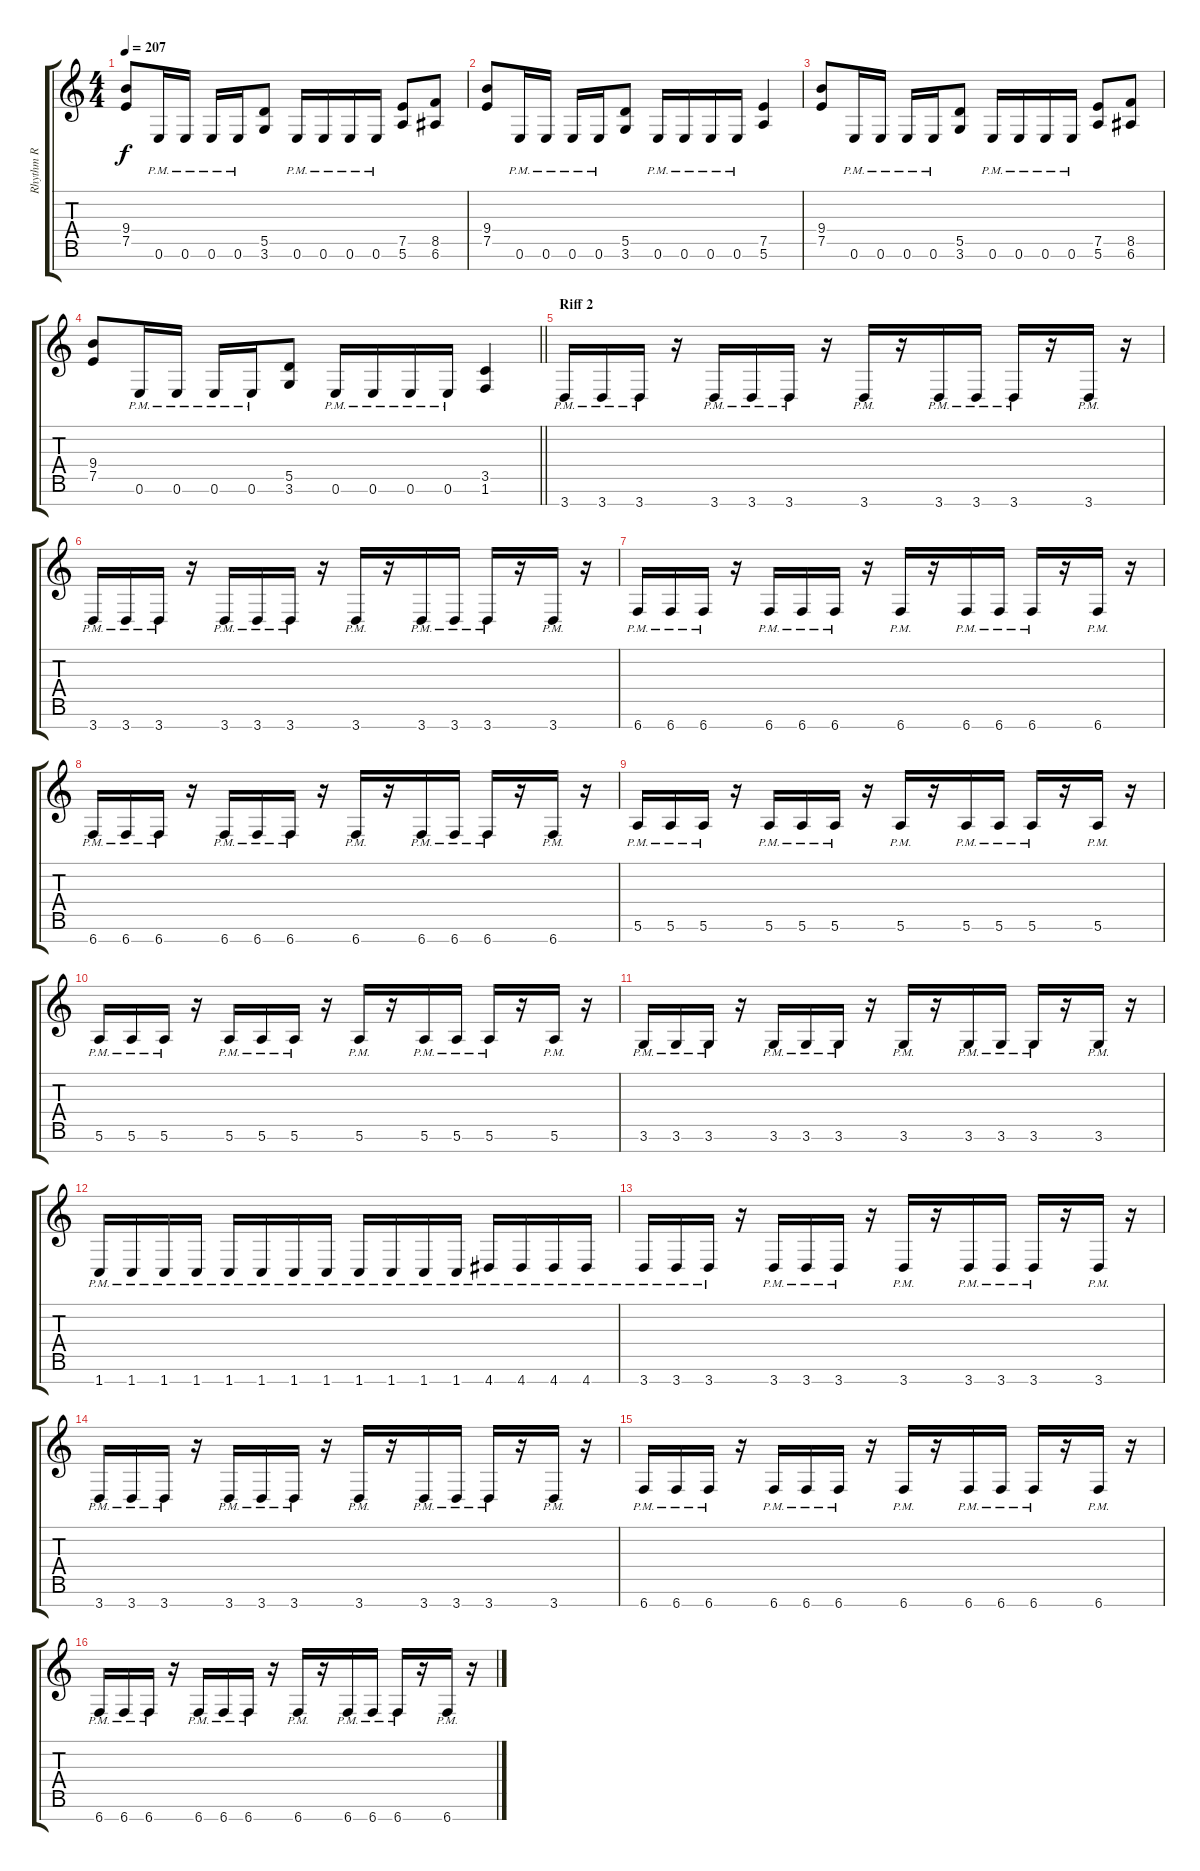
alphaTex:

\track ("Rhythm R" "Rhythm R") {instrument overdrivenguitar}
\staff {score tabs}
\tuning (E4 B3 G3 D3 A2 E2 B1) {hide}
\ts (4 4)
\tempo 207
\clef g2
\ks c
(9.4 7.5).8{dy f} 0.6{pm}.16 0.6{pm}.16 0.6{pm}.16 0.6{pm}.16 (5.5 3.6).8 0.6{pm}.16 0.6{pm}.16 0.6{pm}.16 0.6{pm}.16 (7.5 5.6).8 (8.5 6.6).8 |
(9.4 7.5).8 0.6{pm}.16 0.6{pm}.16 0.6{pm}.16 0.6{pm}.16 (5.5 3.6).8 0.6{pm}.16 0.6{pm}.16 0.6{pm}.16 0.6{pm}.16 (7.5 5.6).4 |
(9.4 7.5).8 0.6{pm}.16 0.6{pm}.16 0.6{pm}.16 0.6{pm}.16 (5.5 3.6).8 0.6{pm}.16 0.6{pm}.16 0.6{pm}.16 0.6{pm}.16 (7.5 5.6).8 (8.5 6.6).8 |
\barLineRight lightlight
(9.4 7.5).8 0.6{pm}.16 0.6{pm}.16 0.6{pm}.16 0.6{pm}.16 (5.5 3.6).8 0.6{pm}.16 0.6{pm}.16 0.6{pm}.16 0.6{pm}.16 (3.5 1.6).4 |
\section ("" "Riff 2")
3.7{pm}.16 3.7{pm}.16 3.7{pm}.16 r.16 3.7{pm}.16 3.7{pm}.16 3.7{pm}.16 r.16 3.7{pm}.16 r.16 3.7{pm}.16 3.7{pm}.16 3.7{pm}.16 r.16 3.7{pm}.16 r.16 |
3.7{pm}.16 3.7{pm}.16 3.7{pm}.16 r.16 3.7{pm}.16 3.7{pm}.16 3.7{pm}.16 r.16 3.7{pm}.16 r.16 3.7{pm}.16 3.7{pm}.16 3.7{pm}.16 r.16 3.7{pm}.16 r.16 |
6.7{pm}.16 6.7{pm}.16 6.7{pm}.16 r.16 6.7{pm}.16 6.7{pm}.16 6.7{pm}.16 r.16 6.7{pm}.16 r.16 6.7{pm}.16 6.7{pm}.16 6.7{pm}.16 r.16 6.7{pm}.16 r.16 |
6.7{pm}.16 6.7{pm}.16 6.7{pm}.16 r.16 6.7{pm}.16 6.7{pm}.16 6.7{pm}.16 r.16 6.7{pm}.16 r.16 6.7{pm}.16 6.7{pm}.16 6.7{pm}.16 r.16 6.7{pm}.16 r.16 |
5.6{pm}.16 5.6{pm}.16 5.6{pm}.16 r.16 5.6{pm}.16 5.6{pm}.16 5.6{pm}.16 r.16 5.6{pm}.16 r.16 5.6{pm}.16 5.6{pm}.16 5.6{pm}.16 r.16 5.6{pm}.16 r.16 |
5.6{pm}.16 5.6{pm}.16 5.6{pm}.16 r.16 5.6{pm}.16 5.6{pm}.16 5.6{pm}.16 r.16 5.6{pm}.16 r.16 5.6{pm}.16 5.6{pm}.16 5.6{pm}.16 r.16 5.6{pm}.16 r.16 |
3.6{pm}.16 3.6{pm}.16 3.6{pm}.16 r.16 3.6{pm}.16 3.6{pm}.16 3.6{pm}.16 r.16 3.6{pm}.16 r.16 3.6{pm}.16 3.6{pm}.16 3.6{pm}.16 r.16 3.6{pm}.16 r.16 |
1.7{pm}.16 1.7{pm}.16 1.7{pm}.16 1.7{pm}.16 1.7{pm}.16 1.7{pm}.16 1.7{pm}.16 1.7{pm}.16 1.7{pm}.16 1.7{pm}.16 1.7{pm}.16 1.7{pm}.16 4.7{pm}.16 4.7{pm}.16 4.7{pm}.16 4.7{pm}.16 |
3.7{pm}.16 3.7{pm}.16 3.7{pm}.16 r.16 3.7{pm}.16 3.7{pm}.16 3.7{pm}.16 r.16 3.7{pm}.16 r.16 3.7{pm}.16 3.7{pm}.16 3.7{pm}.16 r.16 3.7{pm}.16 r.16 |
3.7{pm}.16 3.7{pm}.16 3.7{pm}.16 r.16 3.7{pm}.16 3.7{pm}.16 3.7{pm}.16 r.16 3.7{pm}.16 r.16 3.7{pm}.16 3.7{pm}.16 3.7{pm}.16 r.16 3.7{pm}.16 r.16 |
6.7{pm}.16 6.7{pm}.16 6.7{pm}.16 r.16 6.7{pm}.16 6.7{pm}.16 6.7{pm}.16 r.16 6.7{pm}.16 r.16 6.7{pm}.16 6.7{pm}.16 6.7{pm}.16 r.16 6.7{pm}.16 r.16 |
6.7{pm}.16 6.7{pm}.16 6.7{pm}.16 r.16 6.7{pm}.16 6.7{pm}.16 6.7{pm}.16 r.16 6.7{pm}.16 r.16 6.7{pm}.16 6.7{pm}.16 6.7{pm}.16 r.16 6.7{pm}.16 r.16
